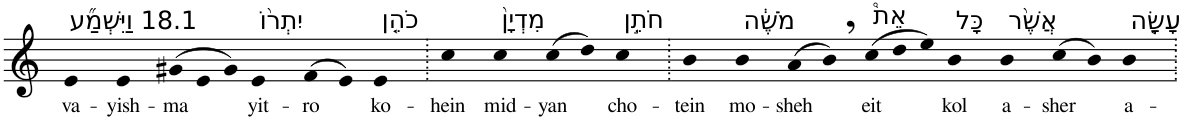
**kern	**text
*part1	*part1
*staff1	*staff1
*I"Piano	*
*I'Pno	*
*clefG2	*
*k[]	*
=1	=1
!LO:TX:a:t=18.1 וַיִּשְׁמַ֞ע	!
!	!LO:LY:b
4e	va-
!	!LO:LY:b
4e	-yish-
!	!LO:LY:b
(>12g#X	-ma
12e	.
12g#)	.
!LO:TX:a:t=יִתְר֨וֹ	!
!	!LO:LY:b
4e	yit-
!	!LO:LY:b
(>8f	-ro
8e)	.
!LO:TX:a:t=כֹהֵ֤ן	!
!	!LO:LY:b
4e	ko-
=2.	=2.
!	!LO:LY:b
4cc	-hein
!LO:TX:a:t=מִדְיָן֙	!
!	!LO:LY:b
4cc	mid-
!	!LO:LY:b
(>8cc	-yan
8dd)	.
!LO:TX:a:t=חֹתֵ֣ן	!
!	!LO:LY:b
4cc	cho-
=3.	=3.
!	!LO:LY:b
4b	-tein
!LO:TX:a:t=מֹשֶׁ֔ה	!
!	!LO:LY:b
4b	mo-
!	!LO:LY:b
(>8a	-sheh
8b,)	.
!LO:TX:a:t=אֵת֩	!
!	!LO:LY:b
(>12cc	eit
12dd	.
12ee)	.
!LO:TX:a:t=כָּל	!
!	!LO:LY:b
4b	kol
!LO:TX:a:t=אֲשֶׁ֨ר	!
!	!LO:LY:b
4b	a-
!	!LO:LY:b
(>8cc	-sher
8b)	.
!LO:TX:a:t=עָשָׂ֤ה	!
!	!LO:LY:b
4b	a-
=.	=.
*-	*-
